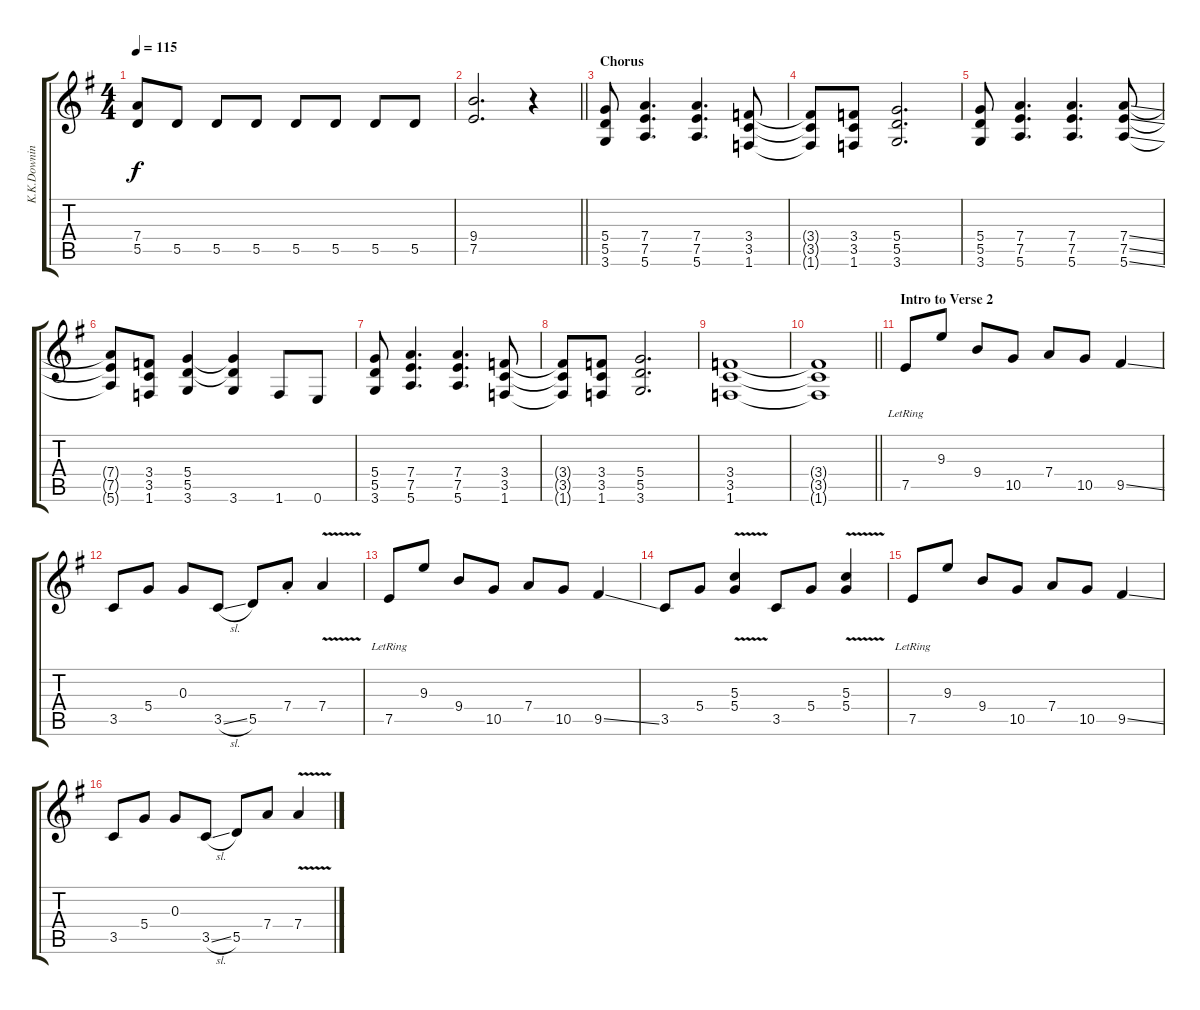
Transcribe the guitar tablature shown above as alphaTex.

\track ("K.K.Downing ?" "K.K.Downin") {instrument electricguitarclean}
\staff {score tabs}
\tuning (E4 B3 G3 D3 A2 E2) {hide}
\ts (4 4)
\tempo 115
\clef g2
\ks eminor
(7.4 5.5).8{dy f} 5.5.8 5.5.8 5.5.8 5.5.8 5.5.8 5.5.8 5.5.8 |
\barLineRight lightlight
(9.4 7.5).2{d} r.4 |
\section ("" "Chorus")
(5.4 5.5 3.6).8 (7.4 7.5 5.6).4{d} (7.4 7.5 5.6).4{d} (3.4 3.5 1.6).8 |
(3.4{t} 3.5{t} 1.6{t}).8 (3.4 3.5 1.6).8 (5.4 5.5 3.6).2{d} |
(5.4 5.5 3.6).8 (7.4 7.5 5.6).4{d} (7.4 7.5 5.6).4{d} (7.4{ss} 7.5{ss} 5.6{ss}).8 |
(7.4{t} 7.5{t} 5.6{t}).8 (3.4 3.5 1.6).8 (5.4 5.5 3.6).4 (5.4{t} 5.5{t} 3.6).4 1.6.8 0.6.8 |
(5.4 5.5 3.6).8 (7.4 7.5 5.6).4{d} (7.4 7.5 5.6).4{d} (3.4 3.5 1.6).8 |
(3.4{t} 3.5{t} 1.6{t}).8 (3.4 3.5 1.6).8 (5.4 5.5 3.6).2{d} |
(3.4 3.5 1.6).1 |
\barLineRight lightlight
(3.4{t} 3.5{t} 1.6{t}).1 |
\section ("" "Intro to Verse 2")
7.5{lr}.8{instrument electricguitarclean} 9.3.8 9.4.8 10.5.8 7.4.8 10.5.8 9.5{ss}.4 |
3.5.8 5.4.8 0.3.8 3.5{sl}.8 5.5.8 7.4{st}.8 7.4{v}.4 |
7.5{lr}.8 9.3.8 9.4.8 10.5.8 7.4.8 10.5.8 9.5{ss}.4 |
3.5.8 5.4.8 (5.3{v} 5.4{v}).4 3.5.8 5.4.8 (5.3{v} 5.4{v}).4 |
7.5{lr}.8 9.3.8 9.4.8 10.5.8 7.4.8 10.5.8 9.5{ss}.4 |
3.5.8 5.4.8 0.3.8 3.5{sl}.8 5.5.8 7.4.8 7.4{v}.4
